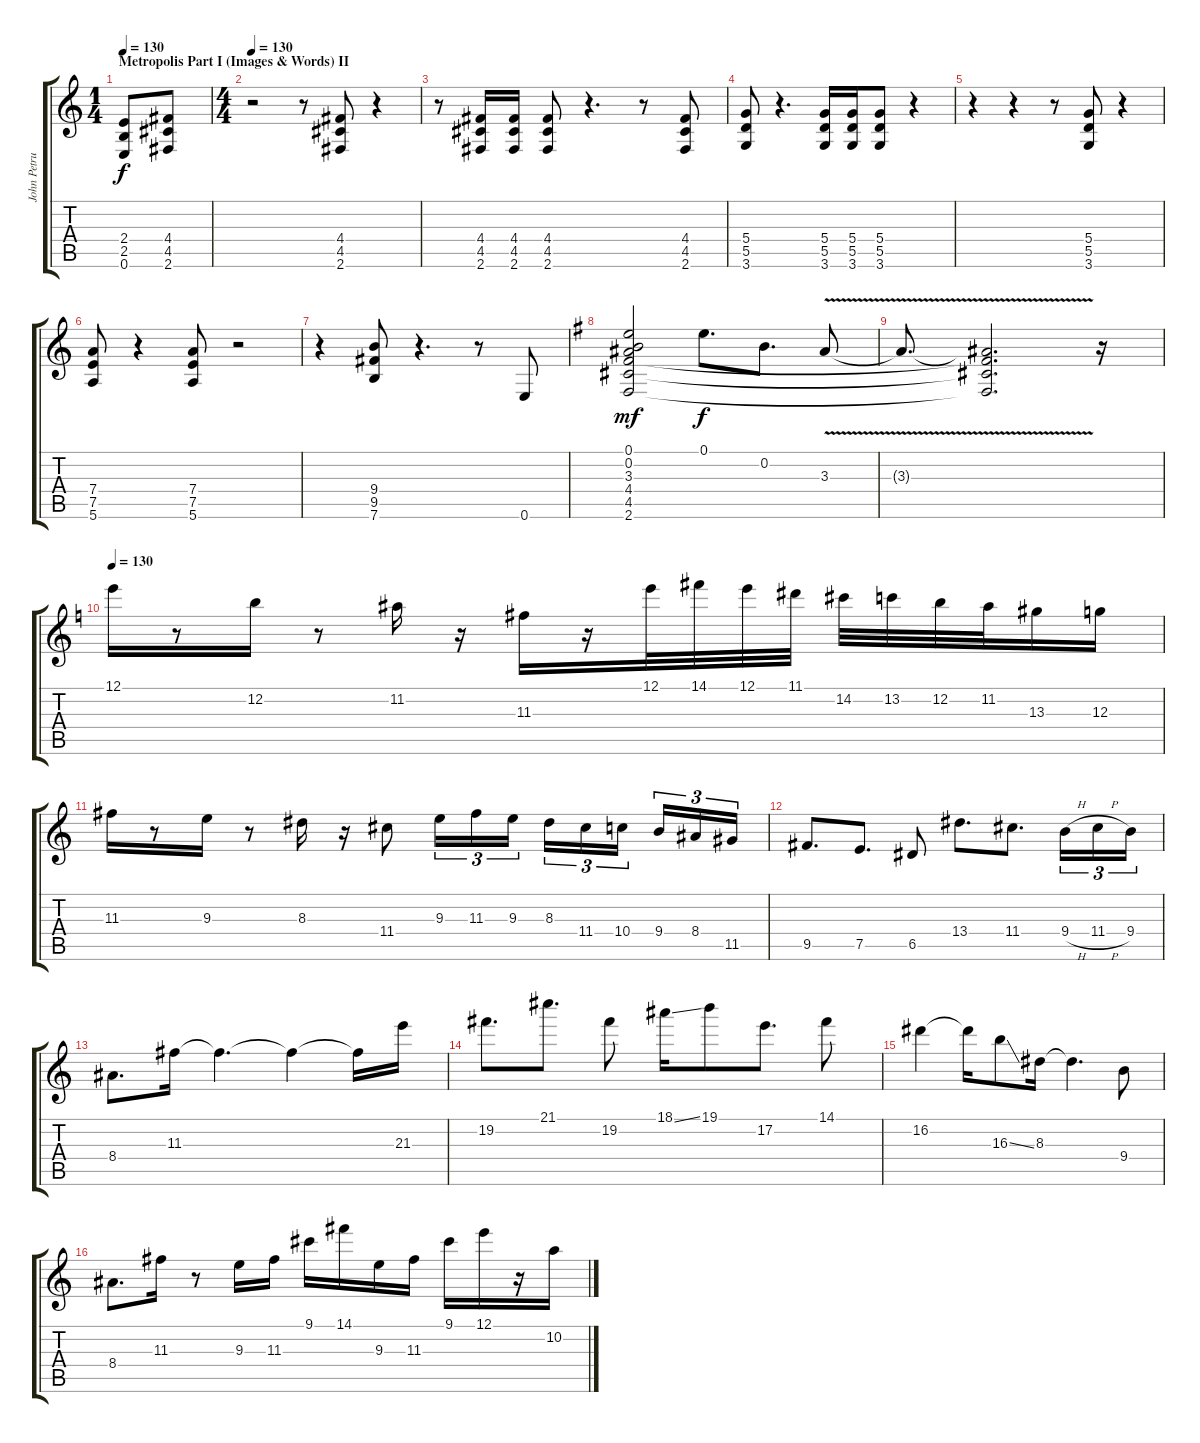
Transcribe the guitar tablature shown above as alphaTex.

\track ("John Petrucci Lead Guitar" "John Petru") {instrument distortionguitar}
\staff {score tabs}
\tuning (E4 B3 G3 D3 A2 E2) {hide}
\ts (1 4)
\section ("" "Metropolis Part I (Images & Words) II")
\tempo 130
\clef g2
\ks c
(2.4 2.5 0.6).8{dy f} (4.4 4.5 2.6).8 |
\ts (4 4)
\tempo 130
r.2 r.8 (4.4 4.5 2.6).8 r.4 |
r.8 (4.4 4.5 2.6).16 (4.4 4.5 2.6).16 (4.4 4.5 2.6).8 r.4{d} r.8 (4.4 4.5 2.6).8 |
(5.4 5.5 3.6).8 r.4{d} (5.4 5.5 3.6).16 (5.4 5.5 3.6).16 (5.4 5.5 3.6).8 r.4 |
r.4 r.4 r.8 (5.4 5.5 3.6).8 r.4 |
(7.4 7.5 5.6).8 r.4 (7.4 7.5 5.6).8 r.2 |
r.4 (9.4 9.5 7.6).8 r.4{d} r.8 0.6.8 |
\ks g
(0.1 0.2 3.3 4.4 4.5 2.6).2{dy mf volume 0} 0.1.8{d dy f volume 13} 0.2.8{d} 3.3{v}.8 |
3.3{t}.8{d} (3.3{v t} 4.4{t} 4.5{t} 2.6{t}).2{d} r.16 |
\tempo 130
\ks c
12.1.16 r.8 12.2.16 r.8 11.2.16 r.16 11.3.16 r.16 12.1.32 14.1.32 12.1.32 11.1.32 14.2.32 13.2.32 12.2.32 11.2.32 13.3.16 12.3.16 |
11.3.16 r.8 9.3.16 r.8 8.3.16 r.16 11.4.8 9.3.16{tu (3 2)} 11.3.16{tu (3 2)} 9.3.16{tu (3 2)} 8.3.16{tu (3 2)} 11.4.16{tu (3 2)} 10.4.16{tu (3 2) beam splitsecondary} 9.4.16{tu (3 2)} 8.4.16{tu (3 2)} 11.5.16{tu (3 2)} |
9.5.8{d} 7.5.8{d} 6.5.8 13.4.8{d} 11.4.8{d} 9.4{h}.16{tu (3 2)} 11.4{h}.16{tu (3 2)} 9.4.16{tu (3 2)} |
8.4.8{d} 11.3.16 11.3{t}.4{d} 11.3{t}.4 11.3{t}.16 21.3.16 |
19.2.8{d} 21.1.8{d} 19.2.8 18.1{ss}.16 19.1.8 17.2.8{d} 14.1.8 |
16.2.4 16.2{t}.16 16.3{ss}.8 8.3.16 8.3{t}.4{d} 9.4.8 |
8.4.8{d} 11.3.16 r.8 9.3.16 11.3.16 9.1.16 14.1.16 9.3.16 11.3.16 9.1.16 12.1.16 r.16 10.2.16
